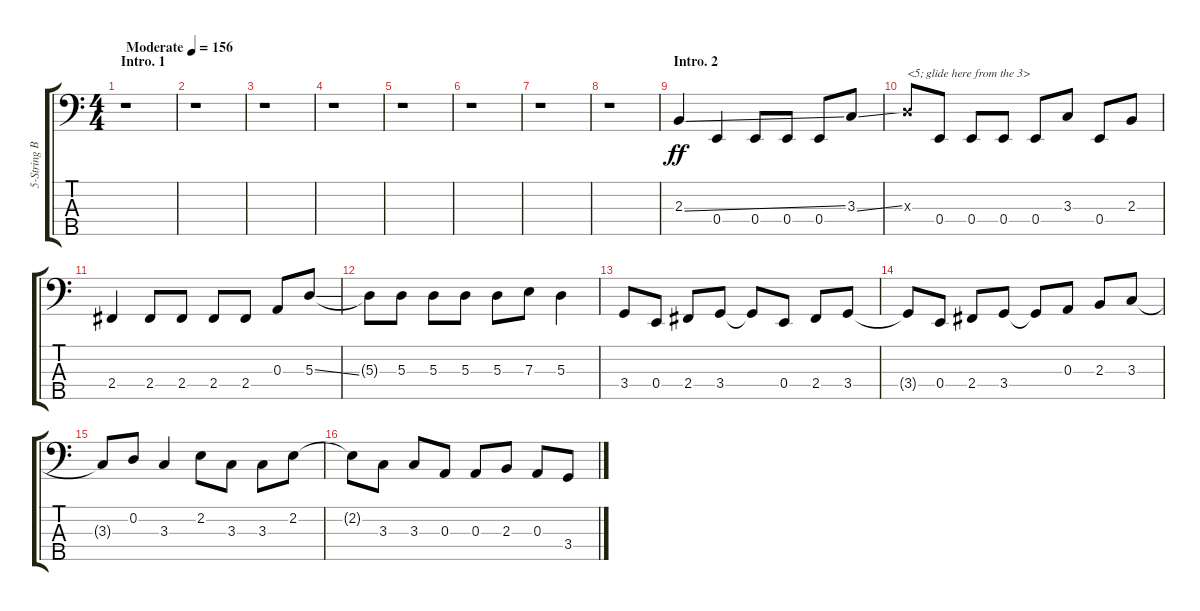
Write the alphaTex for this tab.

\track ("5-String Bass" "5-String B") {instrument electricbasspick}
\staff {score tabs}
\tuning (G2 D2 A1 E1 B0) {hide}
\ts (4 4)
\section ("" "Intro. 1")
\tempo (156 "Moderate")
\clef f4
\ks c
r.1{dy ff instrument electricbasspick} |
r.1 |
r.1 |
r.1 |
r.1 |
r.1 |
r.1 |
r.1 |
\section ("" "Intro. 2")
2.3{ss}.4 0.4.4 0.4.8 0.4.8 0.4.8 3.3{ss}.8 |
5.3{x}.8{txt "<5; glide here from the 3>"} 0.4.8 0.4.8 0.4.8 0.4.8 3.3.8 0.4.8 2.3.8 |
2.4.4 2.4.8 2.4.8 2.4.8 2.4.8 0.3.8 5.3{ss}.8 |
5.3{t}.8 5.3.8 5.3.8 5.3.8 5.3.8 7.3.8 5.3.4 |
3.4.8 0.4.8 2.4.8 3.4.8 3.4{t}.8 0.4.8 2.4.8 3.4.8 |
3.4{t}.8 0.4.8 2.4.8 3.4.8 3.4{t}.8 0.3.8 2.3.8 3.3.8 |
3.3{t}.8 0.2.8 3.3.4 2.2.8 3.3.8 3.3.8 2.2.8 |
2.2{t}.8 3.3.8 3.3.8 0.3.8 0.3.8 2.3.8 0.3.8 3.4.8
